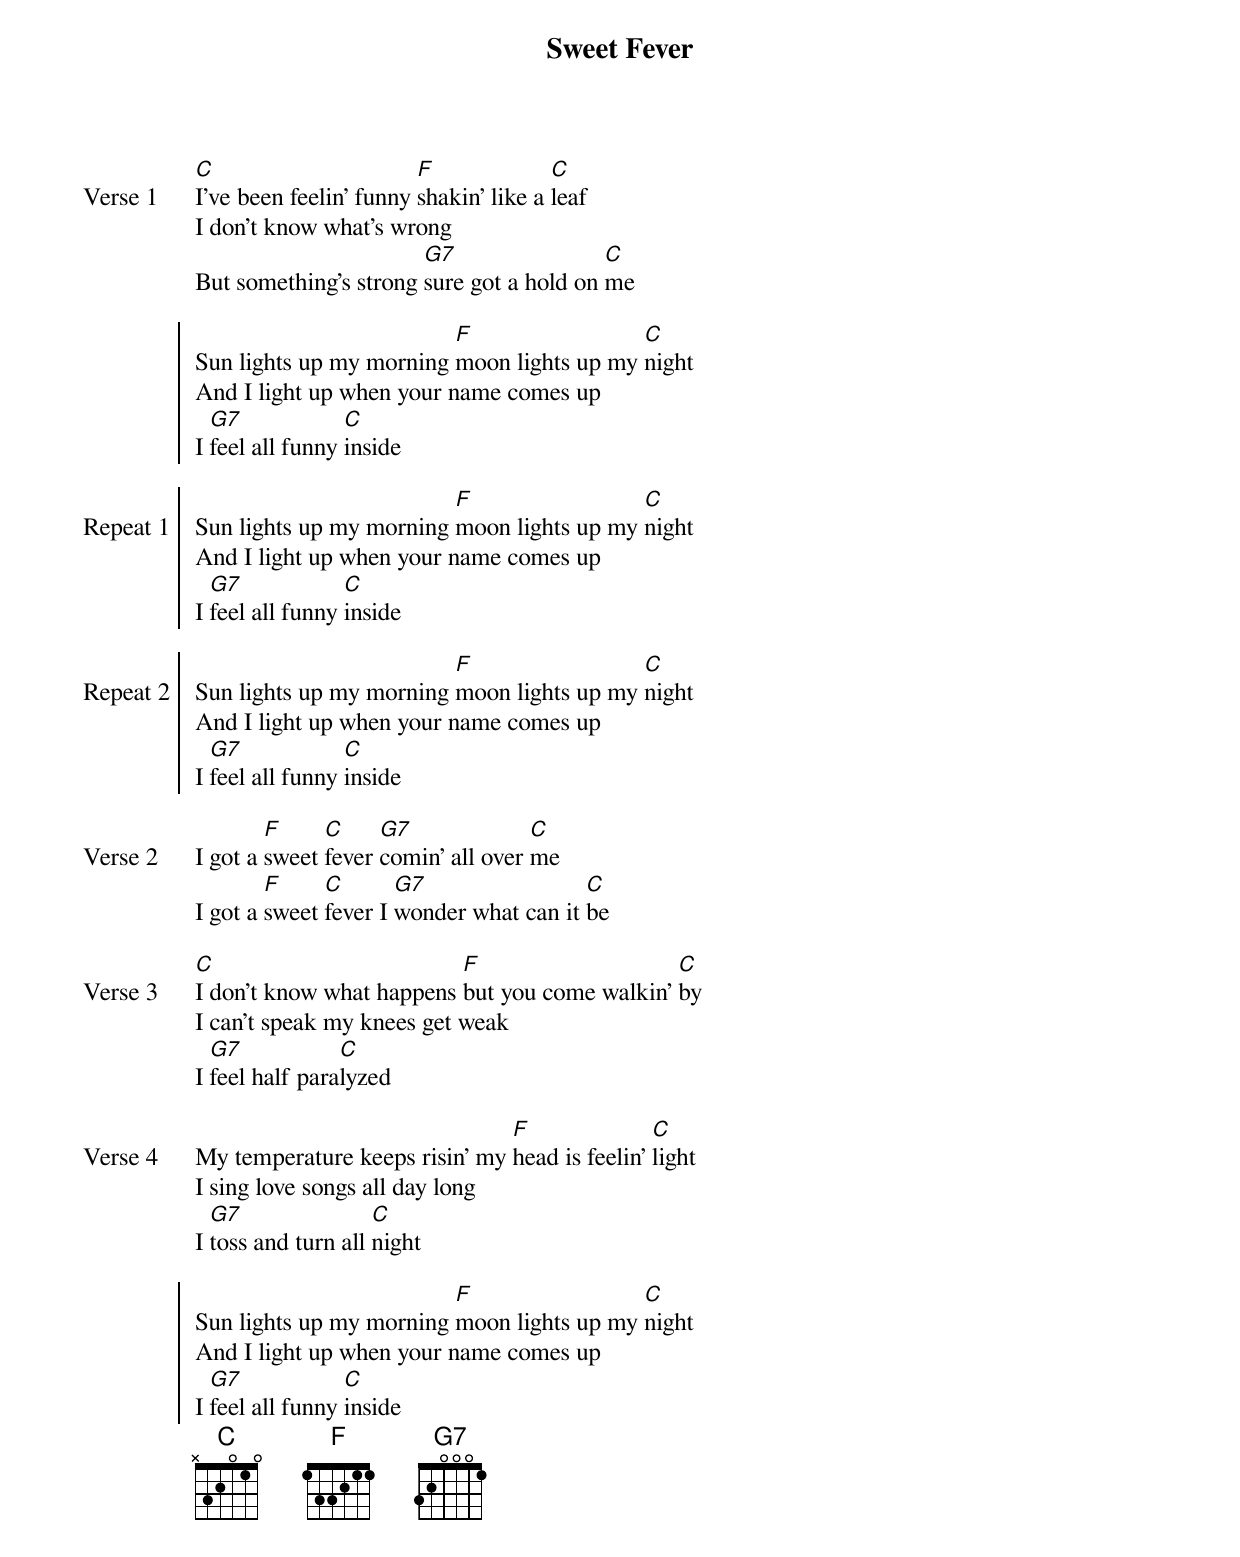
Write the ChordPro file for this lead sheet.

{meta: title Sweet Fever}
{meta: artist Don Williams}
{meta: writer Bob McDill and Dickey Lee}

{start_of_verse: Verse 1}
[C]I've been feelin' funny [F]shakin' like a [C]leaf
I don't know what's wrong
But something's strong [G7]sure got a hold on [C]me
{end_of_verse}

{start_of_chorus}
Sun lights up my morning [F]moon lights up my [C]night
And I light up when your name comes up
I [G7]feel all funny [C]inside
{end_of_chorus}

{start_of_chorus: Repeat 1}
Sun lights up my morning [F]moon lights up my [C]night
And I light up when your name comes up
I [G7]feel all funny [C]inside
{end_of_chorus}

{start_of_chorus: Repeat 2}
Sun lights up my morning [F]moon lights up my [C]night
And I light up when your name comes up
I [G7]feel all funny [C]inside
{end_of_chorus}

{start_of_verse: Verse 2}
I got a [F]sweet [C]fever [G7]comin' all over [C]me
I got a [F]sweet [C]fever I [G7]wonder what can it [C]be
{end_of_verse}

{start_of_verse: Verse 3}
[C]I don't know what happens [F]but you come walkin' [C]by
I can't speak my knees get weak
I [G7]feel half para[C]lyzed
{end_of_verse}

{start_of_verse: Verse 4}
My temperature keeps risin' my [F]head is feelin' [C]light
I sing love songs all day long
I [G7]toss and turn all [C]night
{end_of_verse}

{start_of_chorus}
Sun lights up my morning [F]moon lights up my [C]night
And I light up when your name comes up
I [G7]feel all funny [C]inside
{end_of_chorus}
